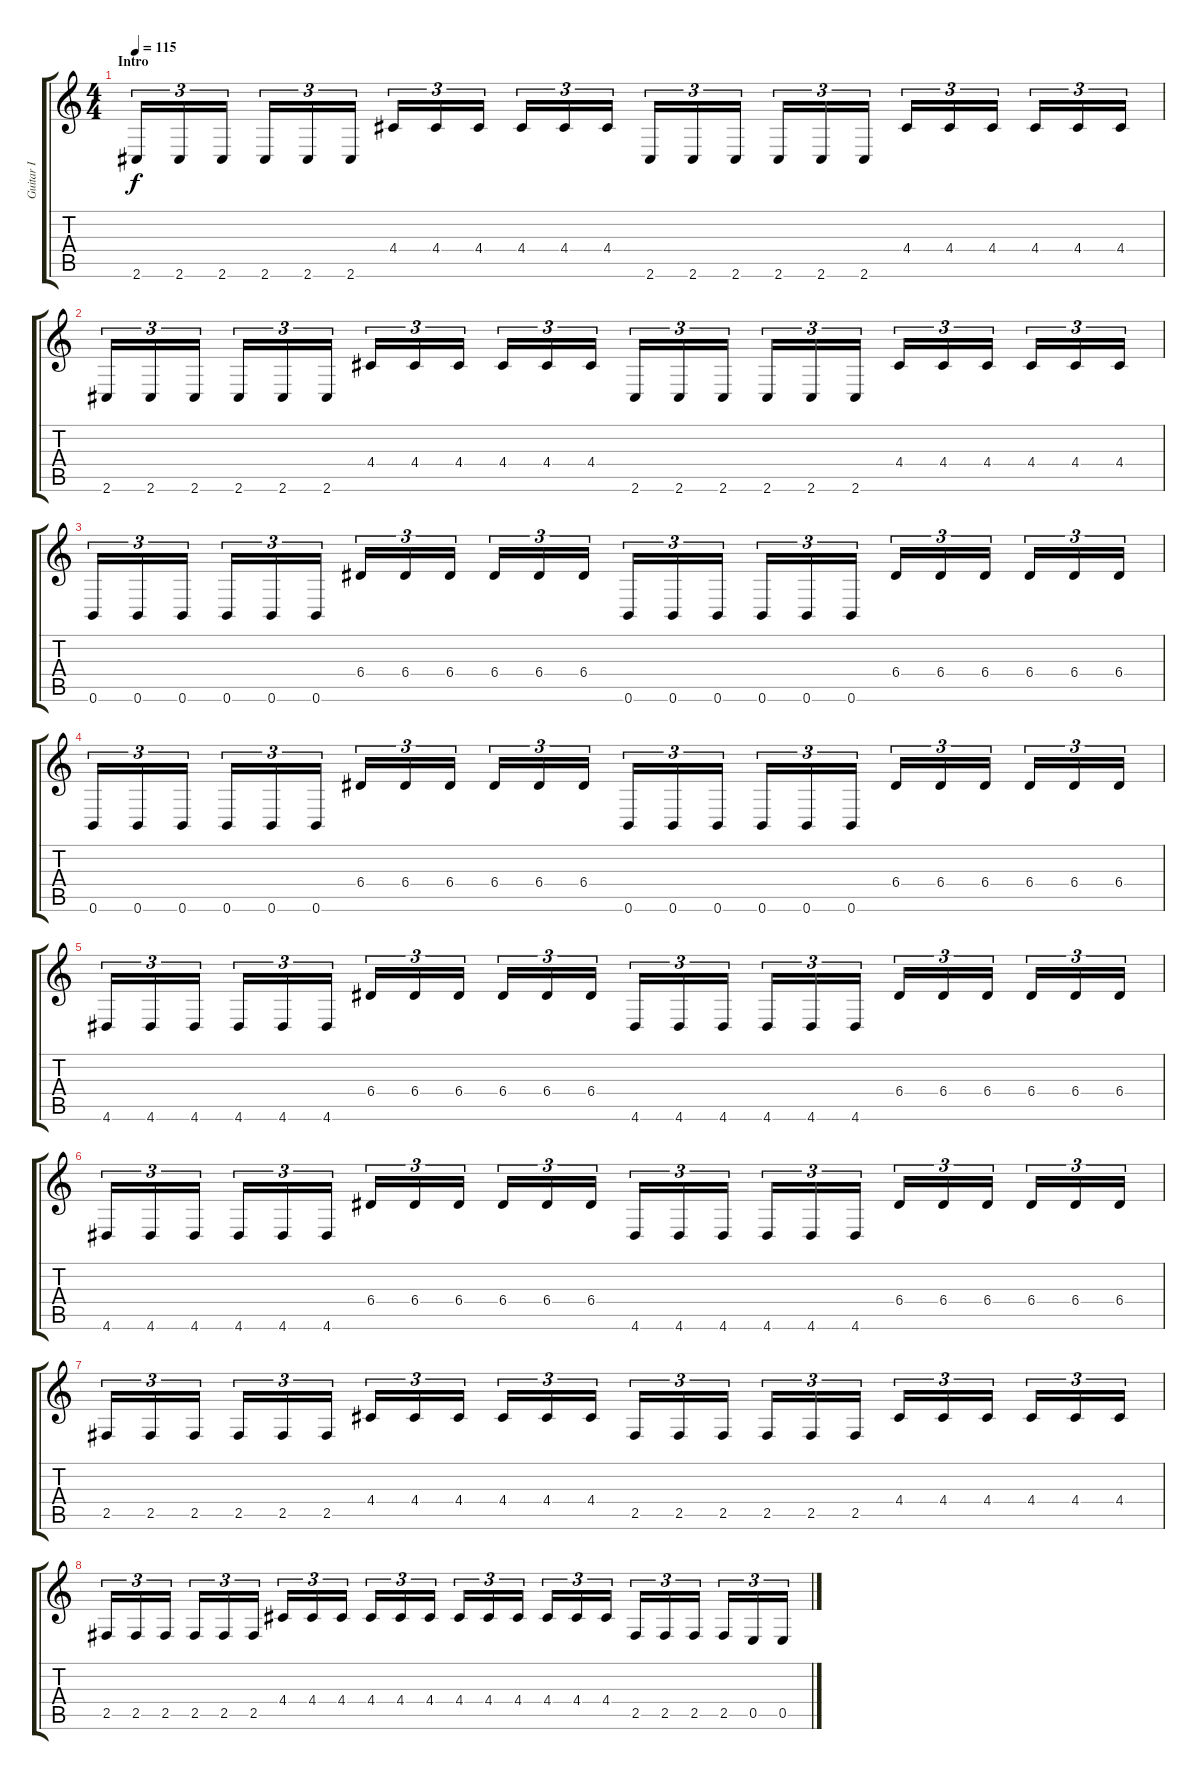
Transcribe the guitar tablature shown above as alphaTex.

\track ("Guitar I" "Guitar I") {instrument distortionguitar}
\staff {score tabs}
\tuning (B3 Gb3 D3 A2 E2 B1) {hide}
\ts (4 4)
\section ("" "Intro")
\tempo 115
\clef g2
\ks c
2.6.16{tu (3 2) dy f instrument distortionguitar} 2.6.16{tu (3 2)} 2.6.16{tu (3 2) beam splitsecondary} 2.6.16{tu (3 2)} 2.6.16{tu (3 2)} 2.6.16{tu (3 2)} 4.4.16{tu (3 2)} 4.4.16{tu (3 2)} 4.4.16{tu (3 2) beam splitsecondary} 4.4.16{tu (3 2)} 4.4.16{tu (3 2)} 4.4.16{tu (3 2)} 2.6.16{tu (3 2)} 2.6.16{tu (3 2)} 2.6.16{tu (3 2) beam splitsecondary} 2.6.16{tu (3 2)} 2.6.16{tu (3 2)} 2.6.16{tu (3 2)} 4.4.16{tu (3 2)} 4.4.16{tu (3 2)} 4.4.16{tu (3 2) beam splitsecondary} 4.4.16{tu (3 2)} 4.4.16{tu (3 2)} 4.4.16{tu (3 2)} |
2.6.16{tu (3 2)} 2.6.16{tu (3 2)} 2.6.16{tu (3 2) beam splitsecondary} 2.6.16{tu (3 2)} 2.6.16{tu (3 2)} 2.6.16{tu (3 2)} 4.4.16{tu (3 2)} 4.4.16{tu (3 2)} 4.4.16{tu (3 2) beam splitsecondary} 4.4.16{tu (3 2)} 4.4.16{tu (3 2)} 4.4.16{tu (3 2)} 2.6.16{tu (3 2)} 2.6.16{tu (3 2)} 2.6.16{tu (3 2) beam splitsecondary} 2.6.16{tu (3 2)} 2.6.16{tu (3 2)} 2.6.16{tu (3 2)} 4.4.16{tu (3 2)} 4.4.16{tu (3 2)} 4.4.16{tu (3 2) beam splitsecondary} 4.4.16{tu (3 2)} 4.4.16{tu (3 2)} 4.4.16{tu (3 2)} |
0.6.16{tu (3 2)} 0.6.16{tu (3 2)} 0.6.16{tu (3 2) beam splitsecondary} 0.6.16{tu (3 2)} 0.6.16{tu (3 2)} 0.6.16{tu (3 2)} 6.4.16{tu (3 2)} 6.4.16{tu (3 2)} 6.4.16{tu (3 2) beam splitsecondary} 6.4.16{tu (3 2)} 6.4.16{tu (3 2)} 6.4.16{tu (3 2)} 0.6.16{tu (3 2)} 0.6.16{tu (3 2)} 0.6.16{tu (3 2) beam splitsecondary} 0.6.16{tu (3 2)} 0.6.16{tu (3 2)} 0.6.16{tu (3 2)} 6.4.16{tu (3 2)} 6.4.16{tu (3 2)} 6.4.16{tu (3 2) beam splitsecondary} 6.4.16{tu (3 2)} 6.4.16{tu (3 2)} 6.4.16{tu (3 2)} |
0.6.16{tu (3 2)} 0.6.16{tu (3 2)} 0.6.16{tu (3 2) beam splitsecondary} 0.6.16{tu (3 2)} 0.6.16{tu (3 2)} 0.6.16{tu (3 2)} 6.4.16{tu (3 2)} 6.4.16{tu (3 2)} 6.4.16{tu (3 2) beam splitsecondary} 6.4.16{tu (3 2)} 6.4.16{tu (3 2)} 6.4.16{tu (3 2)} 0.6.16{tu (3 2)} 0.6.16{tu (3 2)} 0.6.16{tu (3 2) beam splitsecondary} 0.6.16{tu (3 2)} 0.6.16{tu (3 2)} 0.6.16{tu (3 2)} 6.4.16{tu (3 2)} 6.4.16{tu (3 2)} 6.4.16{tu (3 2) beam splitsecondary} 6.4.16{tu (3 2)} 6.4.16{tu (3 2)} 6.4.16{tu (3 2)} |
4.6.16{tu (3 2)} 4.6.16{tu (3 2)} 4.6.16{tu (3 2) beam splitsecondary} 4.6.16{tu (3 2)} 4.6.16{tu (3 2)} 4.6.16{tu (3 2)} 6.4.16{tu (3 2)} 6.4.16{tu (3 2)} 6.4.16{tu (3 2) beam splitsecondary} 6.4.16{tu (3 2)} 6.4.16{tu (3 2)} 6.4.16{tu (3 2)} 4.6.16{tu (3 2)} 4.6.16{tu (3 2)} 4.6.16{tu (3 2) beam splitsecondary} 4.6.16{tu (3 2)} 4.6.16{tu (3 2)} 4.6.16{tu (3 2)} 6.4.16{tu (3 2)} 6.4.16{tu (3 2)} 6.4.16{tu (3 2) beam splitsecondary} 6.4.16{tu (3 2)} 6.4.16{tu (3 2)} 6.4.16{tu (3 2)} |
4.6.16{tu (3 2)} 4.6.16{tu (3 2)} 4.6.16{tu (3 2) beam splitsecondary} 4.6.16{tu (3 2)} 4.6.16{tu (3 2)} 4.6.16{tu (3 2)} 6.4.16{tu (3 2)} 6.4.16{tu (3 2)} 6.4.16{tu (3 2) beam splitsecondary} 6.4.16{tu (3 2)} 6.4.16{tu (3 2)} 6.4.16{tu (3 2)} 4.6.16{tu (3 2)} 4.6.16{tu (3 2)} 4.6.16{tu (3 2) beam splitsecondary} 4.6.16{tu (3 2)} 4.6.16{tu (3 2)} 4.6.16{tu (3 2)} 6.4.16{tu (3 2)} 6.4.16{tu (3 2)} 6.4.16{tu (3 2) beam splitsecondary} 6.4.16{tu (3 2)} 6.4.16{tu (3 2)} 6.4.16{tu (3 2)} |
2.5.16{tu (3 2)} 2.5.16{tu (3 2)} 2.5.16{tu (3 2) beam splitsecondary} 2.5.16{tu (3 2)} 2.5.16{tu (3 2)} 2.5.16{tu (3 2)} 4.4.16{tu (3 2)} 4.4.16{tu (3 2)} 4.4.16{tu (3 2) beam splitsecondary} 4.4.16{tu (3 2)} 4.4.16{tu (3 2)} 4.4.16{tu (3 2)} 2.5.16{tu (3 2)} 2.5.16{tu (3 2)} 2.5.16{tu (3 2) beam splitsecondary} 2.5.16{tu (3 2)} 2.5.16{tu (3 2)} 2.5.16{tu (3 2)} 4.4.16{tu (3 2)} 4.4.16{tu (3 2)} 4.4.16{tu (3 2) beam splitsecondary} 4.4.16{tu (3 2)} 4.4.16{tu (3 2)} 4.4.16{tu (3 2)} |
2.5.16{tu (3 2)} 2.5.16{tu (3 2)} 2.5.16{tu (3 2) beam splitsecondary} 2.5.16{tu (3 2)} 2.5.16{tu (3 2)} 2.5.16{tu (3 2)} 4.4.16{tu (3 2)} 4.4.16{tu (3 2)} 4.4.16{tu (3 2) beam splitsecondary} 4.4.16{tu (3 2)} 4.4.16{tu (3 2)} 4.4.16{tu (3 2)} 4.4.16{tu (3 2)} 4.4.16{tu (3 2)} 4.4.16{tu (3 2) beam splitsecondary} 4.4.16{tu (3 2)} 4.4.16{tu (3 2)} 4.4.16{tu (3 2)} 2.5.16{tu (3 2)} 2.5.16{tu (3 2)} 2.5.16{tu (3 2) beam splitsecondary} 2.5.16{tu (3 2)} 0.5.16{tu (3 2)} 0.5.16{tu (3 2)}
